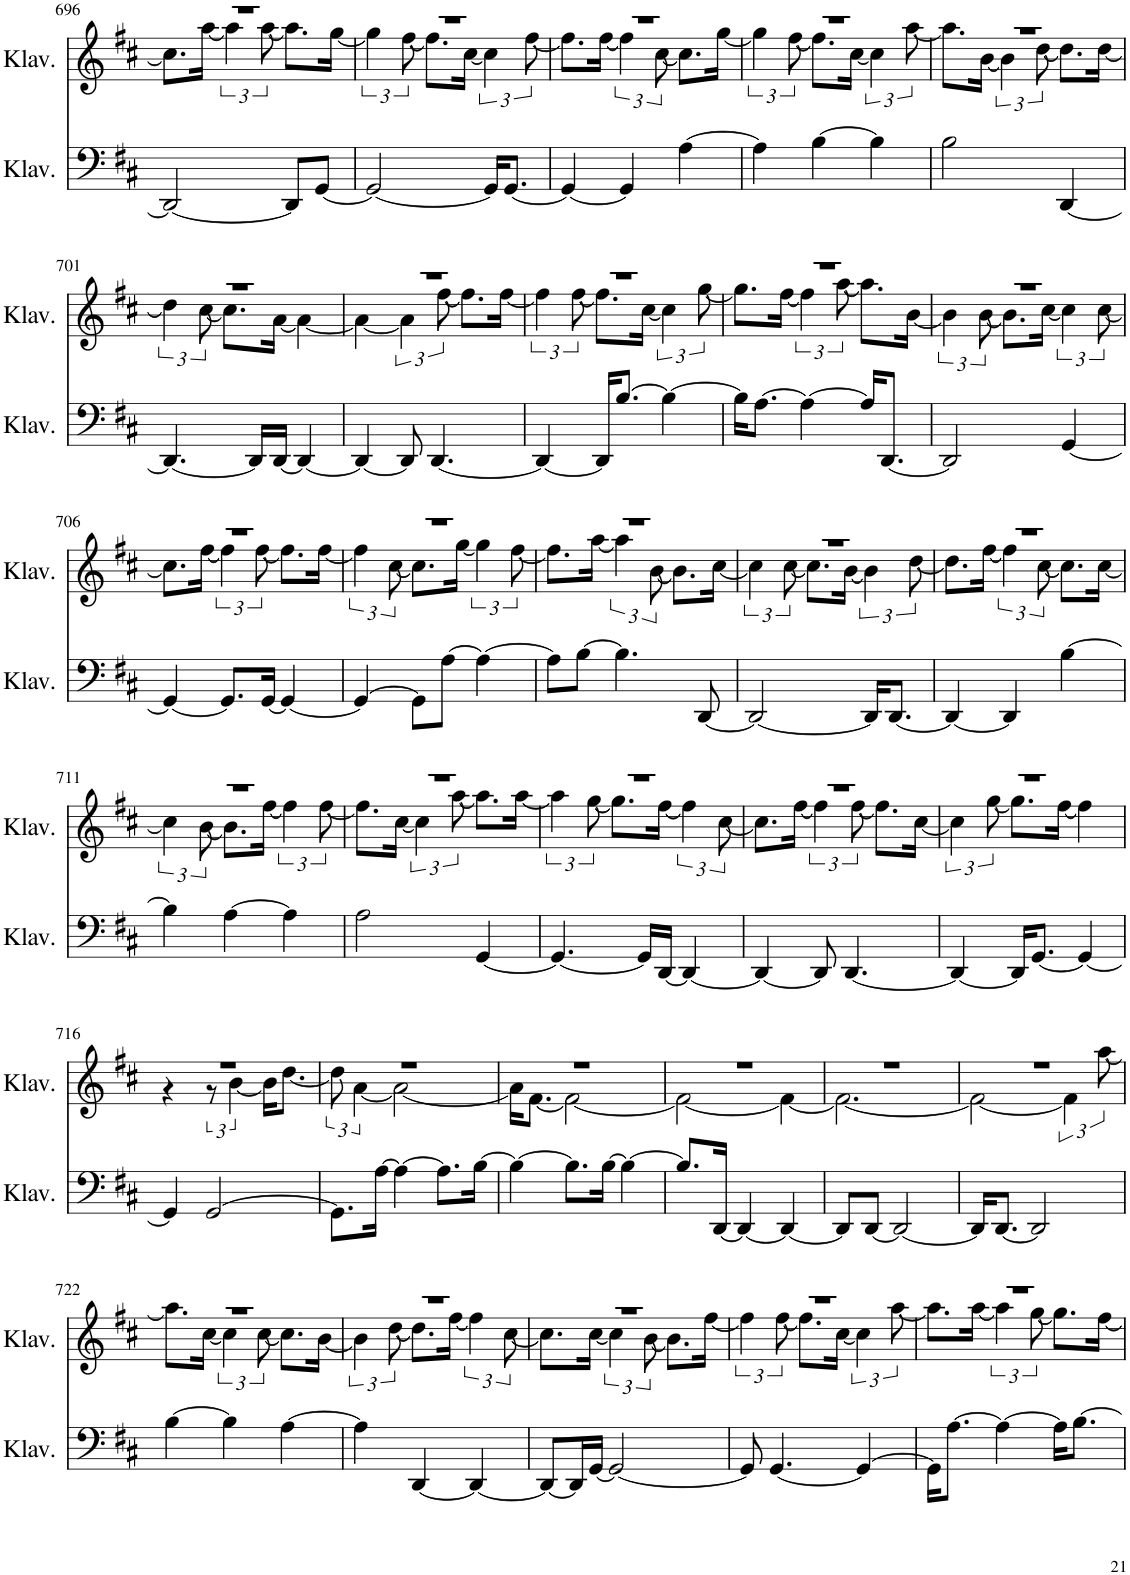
**kern	**kern
*part2	*part1
*staff2	*staff1
*I"Klavier	*I"Klavier
*I'Klav.	*I'Klav.
!!LO:PB:g=z
*clefF4	*clefG2
*k[f#c#]	*k[f#c#]
*M3/4	*M3/4
=696	=696
*	*^
2DD/_	2.r	8.cc#\L]
.	.	[16aa\Jk
.	.	4aa\]
8DD/L]	.	8.aa\L]
[8GG/J	.	.
.	.	[16gg\Jk
=697	=697	=697
2GG/_	2.r	6gg\]
.	.	[12ff#\
.	.	8.ff#\L]
.	.	[16cc#\Jk
16GG/KL]	.	6cc#\]
[8.GG/J	.	.
.	.	[12ff#\
=698	=698	=698
4GG/_	2.r	8.ff#\L]
.	.	[16ff#\Jk
4GG/]	.	6ff#\]
.	.	[12cc#\
[4A\	.	8.cc#\L]
.	.	[16gg\Jk
=699	=699	=699
4A\]	2.r	6gg\]
.	.	[12ff#\
[4B\	.	8.ff#\L]
.	.	[16cc#\Jk
4B\]	.	6cc#\]
.	.	[12aa\
=700	=700	=700
2B\	2.r	8.aa\L]
.	.	[16b\Jk
.	.	6b\]
.	.	[12dd\
[4DD/	.	8.dd\L]
.	.	[16dd\Jk
!!LO:LB:g=z	!!
=701	=701	=701
4.DD/_	2.r	6dd\]
.	.	[12cc#\
.	.	8.cc#\L]
16DD/LL]	.	.
[16DD/JJ	.	[16a\Jk
4DD/_	.	4a\_
=702	=702	=702
4DD/_	2.r	4a\_
8DD/]	.	6a\]
[4.DD/	.	.
.	.	[12ff#\
.	.	8.ff#\L]
.	.	[16ff#\Jk
=703	=703	=703
4DD/_	2.r	4ff#\]
16DD/KL]	.	8.ff#\L]
[8.B/J	.	.
.	.	[16cc#\Jk
4B\_	.	6cc#\]
.	.	[12gg\
=704	=704	=704
16B\KL]	2.r	8.gg\L]
[8.A\J	.	.
.	.	[16ff#\Jk
4A\_	.	6ff#\]
.	.	[12aa\
16A/KL]	.	8.aa\L]
[8.DD/J	.	.
.	.	[16b\Jk
=705	=705	=705
2DD/]	2.r	4b\]
.	.	8.b\L]
.	.	[16cc#\Jk
[4GG/	.	4cc#\]
!!LO:LB:g=z	!!
=706	=706	=706
4GG/_	2.r	8.cc#\L]
.	.	[16ff#\Jk
8.GG/L]	.	4ff#\]
[16GG/Jk	.	.
4GG/_	.	8.ff#\L]
.	.	[16ff#\Jk
=707	=707	=707
4GG/_	2.r	6ff#\]
.	.	[12cc#\
8GG\L]	.	8.cc#\L]
[8A\J	.	.
.	.	[16gg\Jk
4A\_	.	6gg\]
.	.	[12ff#\
=708	=708	=708
8A\L]	2.r	8.ff#\L]
[8B\J	.	.
.	.	[16aa\Jk
4.B\]	.	6aa\]
.	.	[12b\
.	.	8.b\L]
[8DD/	.	.
.	.	[16cc#\Jk
=709	=709	=709
2DD/_	2.r	4cc#\]
.	.	8.cc#\L]
.	.	[16b\Jk
16DD/KL]	.	6b\]
[8.DD/J	.	.
.	.	[12dd\
=710	=710	=710
4DD/_	2.r	8.dd\L]
.	.	[16ff#\Jk
4DD/]	.	6ff#\]
.	.	[12cc#\
[4B\	.	8.cc#\L]
.	.	[16cc#\Jk
!!LO:LB:g=z	!!
=711	=711	=711
4B\]	2.r	6cc#\]
.	.	[12b\
[4A\	.	8.b\L]
.	.	[16ff#\Jk
4A\]	.	4ff#\]
=712	=712	=712
2A\	2.r	8.ff#\L]
.	.	[16cc#\Jk
.	.	6cc#\]
.	.	[12aa\
[4GG/	.	8.aa\L]
.	.	[16aa\Jk
=713	=713	=713
4.GG/_	2.r	6aa\]
.	.	[12gg\
.	.	8.gg\L]
16GG/LL]	.	.
[16DD/JJ	.	[16ff#\Jk
4DD/_	.	6ff#\]
.	.	[12cc#\
=714	=714	=714
4DD/_	2.r	8.cc#\L]
.	.	[16ff#\Jk
8DD/]	.	4ff#\]
[4.DD/	.	.
.	.	8.ff#\L]
.	.	[16cc#\Jk
=715	=715	=715
4DD/_	2.r	6cc#\]
.	.	[12gg\
16DD/KL]	.	8.gg\L]
[8.GG/J	.	.
.	.	[16ff#\Jk
4GG/_	.	4ff#\]
!!LO:LB:g=z	!!
=716	=716	=716
4GG/]	2.r	4r
[2GG/	.	12r
.	.	[6b\
.	.	16b\KL]
.	.	[8.dd\J
=717	=717	=717
8.GG\L]	2.r	12dd\]
.	.	[6a\
[16A\Jk	.	.
4A\_	.	2a\_
8.A\L]	.	.
[16B\Jk	.	.
=718	=718	=718
4B\_	2.r	16a\KL]
.	.	[8.f#\J
8.B\L]	.	2f#\_
[16B\Jk	.	.
4B\_	.	.
=719	=719	=719
8.B/L]	2.r	2f#\_
[16DD/Jk	.	.
4DD/_	.	.
4DD/_	.	4f#\_
=720	=720	=720
8DD/L]	2.r	2.f#\_
[8DD/J	.	.
2DD/_	.	.
=721	=721	=721
16DD/KL]	2.r	2f#\_
[8.DD/J	.	.
2DD/]	.	.
.	.	6f#\]
.	.	[12aa\
!!LO:LB:g=z	!!
=722	=722	=722
[4B\	2.r	8.aa\L]
.	.	[16cc#\Jk
4B\]	.	4cc#\]
[4A\	.	8.cc#\L]
.	.	[16b\Jk
=723	=723	=723
4A\]	2.r	6b\]
.	.	[12dd\
[4DD/	.	8.dd\L]
.	.	[16ff#\Jk
4DD/_	.	6ff#\]
.	.	[12cc#\
=724	=724	=724
8DD/L_	2.r	8.cc#\L]
16DD/L]	.	.
[16GG/JJ	.	[16cc#\Jk
2GG/_	.	6cc#\]
.	.	[12b\
.	.	8.b\L]
.	.	[16ff#\Jk
=725	=725	=725
8GG/]	2.r	4ff#\]
[4.GG/	.	.
.	.	8.ff#\L]
.	.	[16cc#\Jk
4GG/_	.	6cc#\]
.	.	[12aa\
=726	=726	=726
16GG\KL]	2.r	8.aa\L]
[8.A\J	.	.
.	.	[16aa\Jk
4A\_	.	6aa\]
.	.	[12gg\
16A\KL]	.	8.gg\L]
[8.B\J	.	.
.	.	[16ff#\Jk
*	*v	*v
=	=
*-	*-
